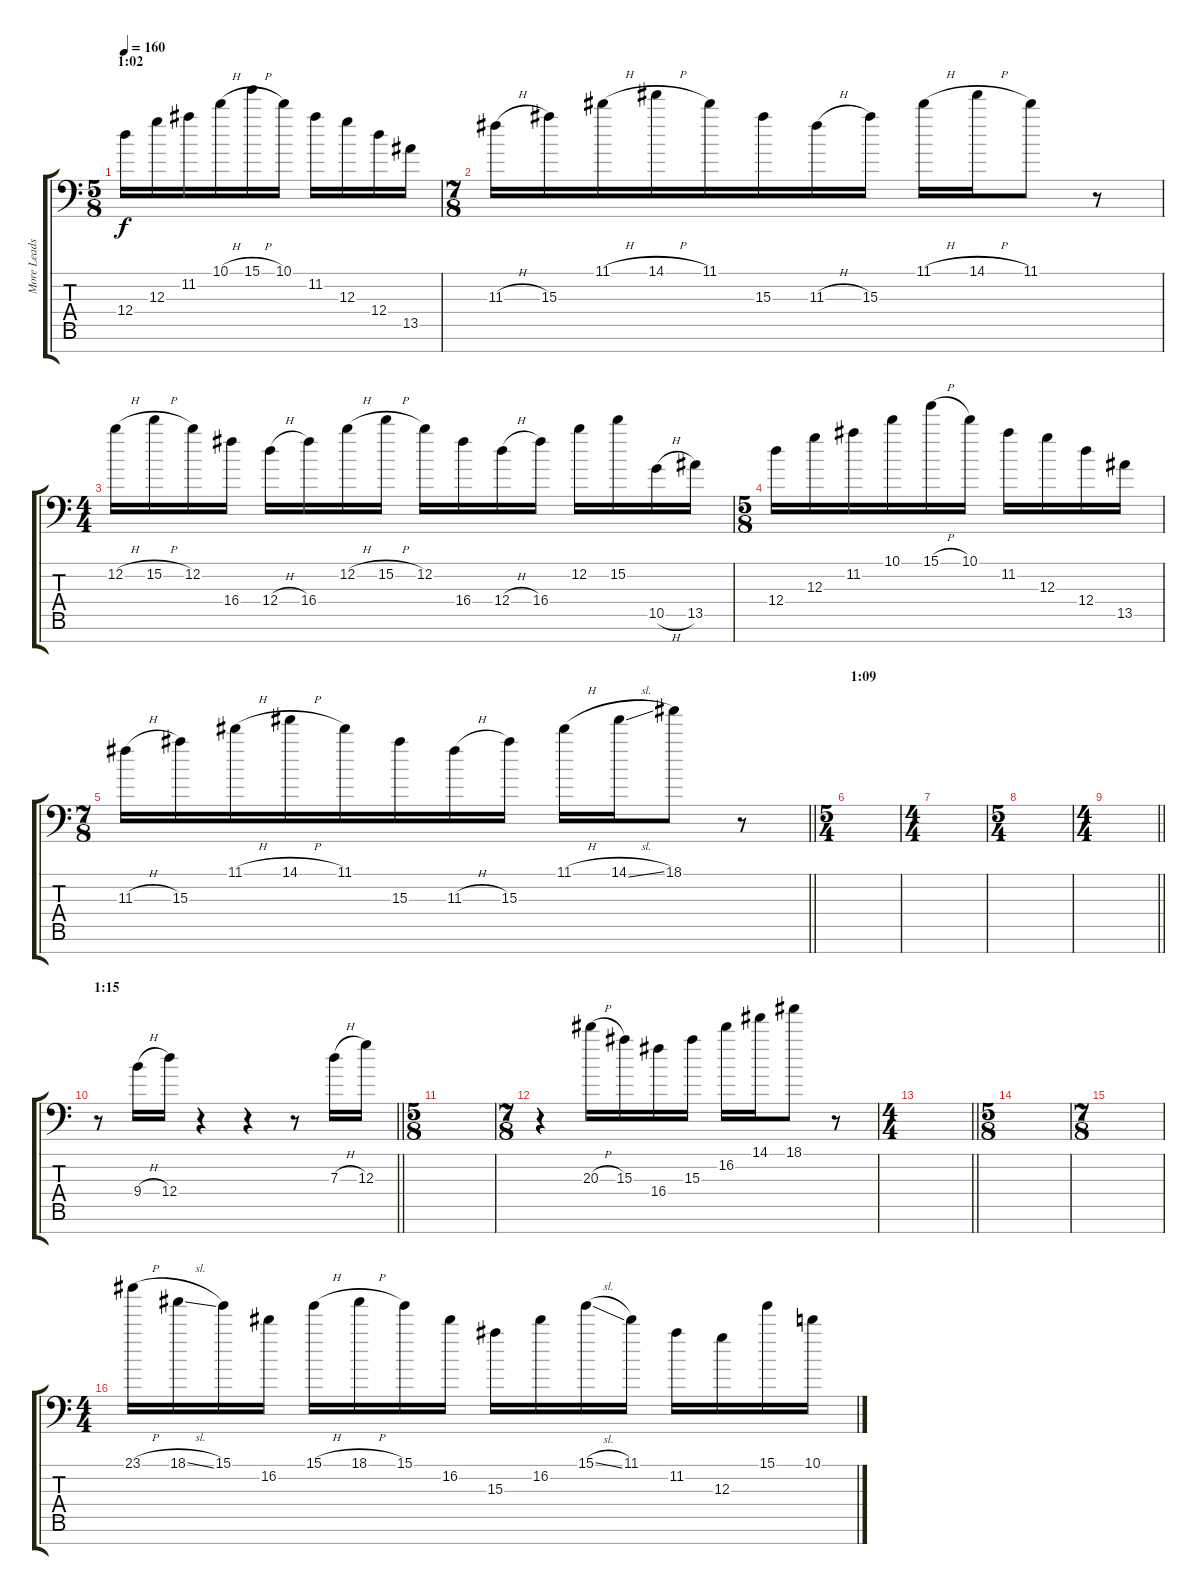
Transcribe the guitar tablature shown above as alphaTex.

\track ("More Leads And Rhythms L" "More Leads") {instrument distortionguitar}
\staff {score tabs}
\tuning (E4 B3 G3 D3 A2 E2 A1) {hide}
\ts (5 8)
\section ("" "1:02")
\tempo 160
\clef f4
\ks c
12.4.16{dy f} 12.3.16 11.2.16 10.1{h}.16 15.1{h}.16 10.1.16 11.2.16 12.3.16 12.4.16 13.5.16 |
\ts (7 8)
11.3{h}.16 15.3.16 11.1{h}.16 14.1{h}.16 11.1.16 15.3.16 11.3{h}.16 15.3.16 11.1{h}.16 14.1{h}.16 11.1.8 r.8 |
\ts (4 4)
12.2{h}.16 15.2{h}.16 12.2.16 16.4.16 12.4{h}.16 16.4.16 12.2{h}.16 15.2{h}.16 12.2.16 16.4.16 12.4{h}.16 16.4.16 12.2.16 15.2.16 10.5{h}.16 13.5.16 |
\ts (5 8)
12.4.16 12.3.16 11.2.16 10.1.16 15.1{h}.16 10.1.16 11.2.16 12.3.16 12.4.16 13.5.16 |
\ts (7 8)
\barLineRight lightlight
11.3{h}.16 15.3.16 11.1{h}.16 14.1{h}.16 11.1.16 15.3.16 11.3{h}.16 15.3.16 11.1{h}.16 14.1{sl}.16 18.1.8 r.8 |
\ts (5 4)
\section ("" "1:09")
|
\ts (4 4)
|
\ts (5 4)
|
\ts (4 4)
\barLineRight lightlight
|
\section ("" "1:15")
\barLineRight lightlight
r.8 9.4{h}.16 12.4.16 r.4 r.4 r.8 7.3{h}.16 12.3.16 |
\ts (5 8)
|
\ts (7 8)
r.4 20.3{h}.16 15.3.16 16.4.16 15.3.16 16.2.16 14.1.16 18.1.8 r.8 |
\ts (4 4)
\barLineRight lightlight
|
\ts (5 8)
|
\ts (7 8)
|
\ts (4 4)
23.1{h}.16 18.1{sl}.16 15.1.16 16.2.16 15.1{h}.16 18.1{h}.16 15.1.16 16.2.16 15.3.16 16.2.16 15.1{sl}.16 11.1.16 11.2.16 12.3.16 15.1.16 10.1{sl}.16
